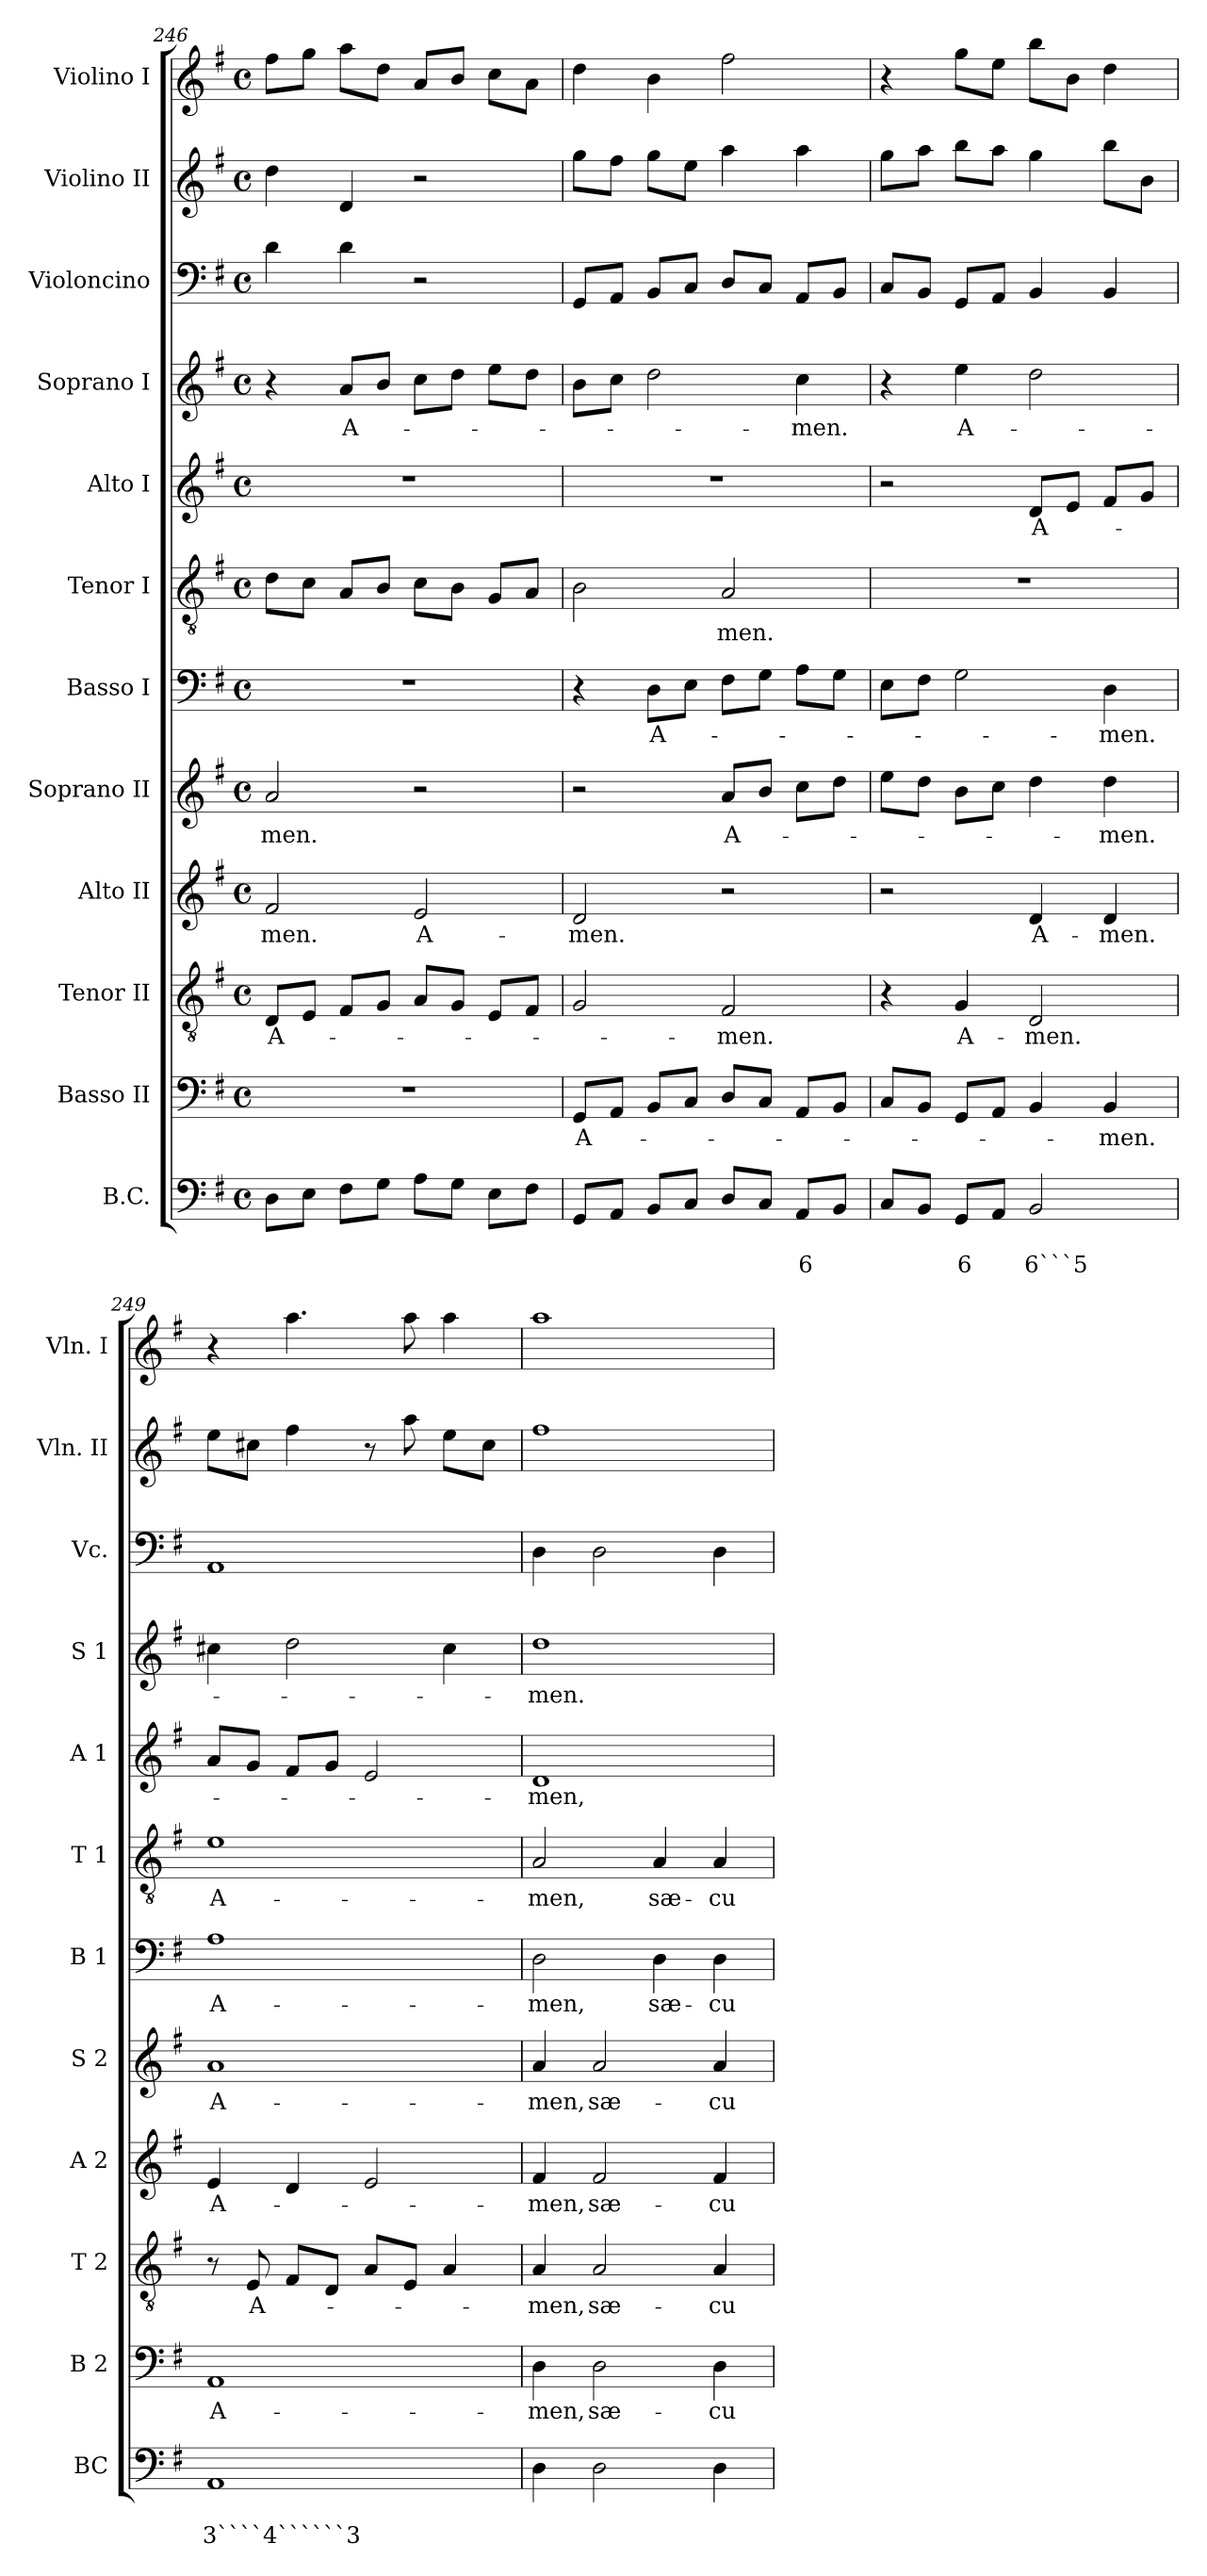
**kern	**text	**text	**kern	**text	**kern	**text	**kern	**text	**kern	**text	**kern	**text	**kern	**text	**kern	**text	**kern	**text	**kern	**kern	**kern
*part12	*part12	*part12	*part11	*part11	*part10	*part10	*part9	*part9	*part8	*part8	*part7	*part7	*part6	*part6	*part5	*part5	*part4	*part4	*part3	*part2	*part1
*staff12	*staff12	*staff12	*staff11	*staff11	*staff10	*staff10	*staff9	*staff9	*staff8	*staff8	*staff7	*staff7	*staff6	*staff6	*staff5	*staff5	*staff4	*staff4	*staff3	*staff2	*staff1
*I"B.C.	*	*	*I"Basso II	*	*I"Tenor II	*	*I"Alto II	*	*I"Soprano II	*	*I"Basso I	*	*I"Tenor I	*	*I"Alto I	*	*I"Soprano I	*	*I"Violoncino	*I"Violino II	*I"Violino I
*I'BC	*	*	*I'B 2	*	*I'T 2	*	*I'A 2	*	*I'S 2	*	*I'B 1	*	*I'T 1	*	*I'A 1	*	*I'S 1	*	*I'Vc.	*I'Vln. II	*I'Vln. I
*clefF4	*	*	*clefF4	*	*clefGv2	*	*clefG2	*	*clefG2	*	*clefF4	*	*clefGv2	*	*clefG2	*	*clefG2	*	*clefF4	*clefG2	*clefG2
*k[f#]	*	*	*k[f#]	*	*k[f#]	*	*k[f#]	*	*k[f#]	*	*k[f#]	*	*k[f#]	*	*k[f#]	*	*k[f#]	*	*k[f#]	*k[f#]	*k[f#]
*G:	*	*	*G:	*	*G:	*	*G:	*	*G:	*	*G:	*	*G:	*	*G:	*	*G:	*	*G:	*G:	*G:
*M4/4	*	*	*M4/4	*	*M4/4	*	*M4/4	*	*M4/4	*	*M4/4	*	*M4/4	*	*M4/4	*	*M4/4	*	*M4/4	*M4/4	*M4/4
*met(c)	*	*	*met(c)	*	*met(c)	*	*met(c)	*	*met(c)	*	*met(c)	*	*met(c)	*	*met(c)	*	*met(c)	*	*met(c)	*met(c)	*met(c)
=246	=246	=246	=246	=246	=246	=246	=246	=246	=246	=246	=246	=246	=246	=246	=246	=246	=246	=246	=246	=246	=246
!	!	!	!	!	!	!LO:LY:b	!	!LO:LY:b	!	!LO:LY:b	!	!	!	!	!	!	!	!	!	!	!
8D\L	.	.	1r	.	8D/L	A-	2f#/	-men.	2a/	-men.	1r	.	8d\L	.	1r	.	4r	.	4d\	4dd\	8ff#\L
8E\J	.	.	.	.	8E/J	.	.	.	.	.	.	.	8c\J	.	.	.	.	.	.	.	8gg\J
!	!	!	!	!	!	!	!	!	!	!	!	!	!	!	!	!	!	!LO:LY:b	!	!	!
8F#\L	.	.	.	.	8F#/L	.	.	.	.	.	.	.	8A/L	.	.	.	8a/L	A-	4d\	4d/	8aa\L
8G\J	.	.	.	.	8G/J	.	.	.	.	.	.	.	8B/J	.	.	.	8b/J	.	.	.	8dd\J
!	!	!	!	!	!	!	!	!LO:LY:b	!	!	!	!	!	!	!	!	!	!	!	!	!
8A\L	.	.	.	.	8A/L	.	2e/	A-	2r	.	.	.	8c\L	.	.	.	8cc\L	.	2r	2r	8a/L
8G\J	.	.	.	.	8G/J	.	.	.	.	.	.	.	8B\J	.	.	.	8dd\J	.	.	.	8b/J
8E\L	.	.	.	.	8E/L	.	.	.	.	.	.	.	8G/L	.	.	.	8ee\L	.	.	.	8cc\L
8F#\J	.	.	.	.	8F#/J	.	.	.	.	.	.	.	8A/J	.	.	.	8dd\J	.	.	.	8a\J
=247	=247	=247	=247	=247	=247	=247	=247	=247	=247	=247	=247	=247	=247	=247	=247	=247	=247	=247	=247	=247	=247
!	!	!	!	!LO:LY:b	!	!	!	!LO:LY:b	!	!	!	!	!	!	!	!	!	!	!	!	!
8GG/L	.	.	8GG/L	A-	2G/	.	2d/	-men.	2r	.	4r	.	2B\	.	1r	.	8b\L	.	8GG/L	8gg\L	4dd\
8AA/J	.	.	8AA/J	.	.	.	.	.	.	.	.	.	.	.	.	.	8cc\J	.	8AA/J	8ff#\J	.
!	!	!	!	!	!	!	!	!	!	!	!	!LO:LY:b	!	!	!	!	!	!	!	!	!
8BB/L	.	.	8BB/L	.	.	.	.	.	.	.	8D\L	A-	.	.	.	.	2dd\	.	8BB/L	8gg\L	4b\
8C/J	.	.	8C/J	.	.	.	.	.	.	.	8E\J	.	.	.	.	.	.	.	8C/J	8ee\J	.
!	!	!	!	!	!	!LO:LY:b	!	!	!	!LO:LY:b	!	!	!	!LO:LY:b	!	!	!	!	!	!	!
8D/L	.	.	8D/L	.	2F#/	-men.	2r	.	8a/L	A-	8F#\L	.	2A/	-men.	.	.	.	.	8D/L	4aa\	2ff#\
8C/J	.	.	8C/J	.	.	.	.	.	8b/J	.	8G\J	.	.	.	.	.	.	.	8C/J	.	.
!	!	!LO:LY:b	!	!	!	!	!	!	!	!	!	!	!	!	!	!	!	!LO:LY:b	!	!	!
8AA/L	.	6	8AA/L	.	.	.	.	.	8cc\L	.	8A\L	.	.	.	.	.	4cc\	-men.	8AA/L	4aa\	.
8BB/J	.	.	8BB/J	.	.	.	.	.	8dd\J	.	8G\J	.	.	.	.	.	.	.	8BB/J	.	.
!!LO:PB:g=z
=248	=248	=248	=248	=248	=248	=248	=248	=248	=248	=248	=248	=248	=248	=248	=248	=248	=248	=248	=248	=248	=248
8C/L	.	.	8C/L	.	4r	.	2r	.	8ee\L	.	8E\L	.	1r	.	2r	.	4r	.	8C/L	8gg\L	4r
8BB/J	.	.	8BB/J	.	.	.	.	.	8dd\J	.	8F#\J	.	.	.	.	.	.	.	8BB/J	8aa\J	.
!	!	!LO:LY:b	!	!	!	!LO:LY:b	!	!	!	!	!	!	!	!	!	!	!	!LO:LY:b	!	!	!
8GG/L	.	6	8GG/L	.	4G/	A-	.	.	8b\L	.	2G\	.	.	.	.	.	4ee\	A-	8GG/L	8bb\L	8gg\L
8AA/J	.	.	8AA/J	.	.	.	.	.	8cc\J	.	.	.	.	.	.	.	.	.	8AA/J	8aa\J	8ee\J
!	!	!LO:LY:b	!	!	!	!LO:LY:b	!	!LO:LY:b	!	!	!	!	!	!	!	!LO:LY:b	!	!	!	!	!
2BB/	.	6```5	4BB/	.	2D/	-men.	4d/	A-	4dd\	.	.	.	.	.	8d/L	A-	2dd\	.	4BB/	4gg\	8bb\L
.	.	.	.	.	.	.	.	.	.	.	.	.	.	.	8e/J	.	.	.	.	.	8b\J
!	!	!	!	!LO:LY:b	!	!	!	!LO:LY:b	!	!LO:LY:b	!	!LO:LY:b	!	!	!	!	!	!	!	!	!
.	.	.	4BB/	-men.	.	.	4d/	-men.	4dd\	-men.	4D\	-men.	.	.	8f#/L	.	.	.	4BB/	8bb\L	4dd\
.	.	.	.	.	.	.	.	.	.	.	.	.	.	.	8g/J	.	.	.	.	8b\J	.
=249	=249	=249	=249	=249	=249	=249	=249	=249	=249	=249	=249	=249	=249	=249	=249	=249	=249	=249	=249	=249	=249
!	!	!LO:LY:b	!	!LO:LY:b	!	!	!	!LO:LY:b	!	!LO:LY:b	!	!LO:LY:b	!	!LO:LY:b	!	!	!	!	!	!	!
1AA	.	3````4``````3	1AA	A-	8r	.	4e/	A-	1a	A-	1A	A-	1e	A-	8a/L	.	4cc#X\	.	1AA	8ee\L	4r
!	!	!	!	!	!	!LO:LY:b	!	!	!	!	!	!	!	!	!	!	!	!	!	!	!
.	.	.	.	.	8E/	A-	.	.	.	.	.	.	.	.	8g/J	.	.	.	.	8cc#X\J	.
.	.	.	.	.	8F#/L	.	4d/	.	.	.	.	.	.	.	8f#/L	.	2dd\	.	.	4ff#\	4.aa\
.	.	.	.	.	8D/J	.	.	.	.	.	.	.	.	.	8g/J	.	.	.	.	.	.
.	.	.	.	.	8A/L	.	2e/	.	.	.	.	.	.	.	2e/	.	.	.	.	8r	.
.	.	.	.	.	8E/J	.	.	.	.	.	.	.	.	.	.	.	.	.	.	8aa\	8aa\
.	.	.	.	.	4A/	.	.	.	.	.	.	.	.	.	.	.	4cc#\	.	.	8ee\L	4aa\
.	.	.	.	.	.	.	.	.	.	.	.	.	.	.	.	.	.	.	.	8cc#\J	.
=250	=250	=250	=250	=250	=250	=250	=250	=250	=250	=250	=250	=250	=250	=250	=250	=250	=250	=250	=250	=250	=250
!	!	!	!	!LO:LY:b	!	!LO:LY:b	!	!LO:LY:b	!	!LO:LY:b	!	!LO:LY:b	!	!LO:LY:b	!	!LO:LY:b	!	!LO:LY:b	!	!	!
4D\	.	.	4D\	-men,	4A/	-men,	4f#/	-men,	4a/	-men,	2D\	-men,	2A/	-men,	1d	-men,	1dd	-men.	4D\	1ff#	1aa
!	!	!	!	!LO:LY:b	!	!LO:LY:b	!	!LO:LY:b	!	!LO:LY:b	!	!	!	!	!	!	!	!	!	!	!
2D\	.	.	2D\	sæ-	2A/	sæ-	2f#/	sæ-	2a/	sæ-	.	.	.	.	.	.	.	.	2D\	.	.
!	!	!	!	!	!	!	!	!	!	!	!	!LO:LY:b	!	!LO:LY:b	!	!	!	!	!	!	!
.	.	.	.	.	.	.	.	.	.	.	4D\	sæ-	4A/	sæ-	.	.	.	.	.	.	.
!	!	!	!	!LO:LY:b	!	!LO:LY:b	!	!LO:LY:b	!	!LO:LY:b	!	!LO:LY:b	!	!LO:LY:b	!	!	!	!	!	!	!
4D\	.	.	4D\	-cu-	4A/	-cu-	4f#/	-cu-	4a/	-cu-	4D\	-cu-	4A/	-cu-	.	.	.	.	4D\	.	.
=	=	=	=	=	=	=	=	=	=	=	=	=	=	=	=	=	=	=	=	=	=
*-	*-	*-	*-	*-	*-	*-	*-	*-	*-	*-	*-	*-	*-	*-	*-	*-	*-	*-	*-	*-	*-
